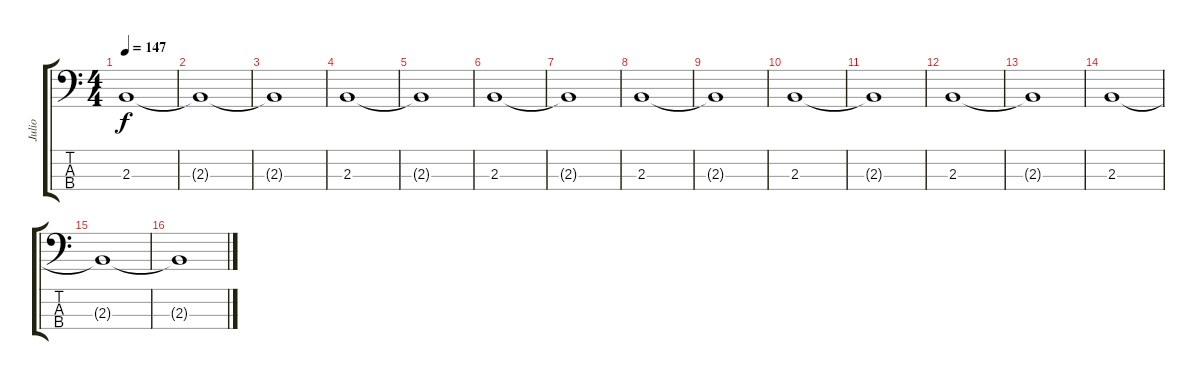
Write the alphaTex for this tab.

\track ("Julio" "Julio") {instrument electricbassfinger}
\staff {score tabs}
\tuning (G2 D2 A1 E1) {hide}
\ts (4 4)
\tempo 147
\clef f4
\ks c
2.3.1{dy f instrument electricbassfinger} |
2.3{t}.1 |
2.3{t}.1 |
2.3.1 |
2.3{t}.1 |
2.3.1 |
2.3{t}.1 |
2.3.1 |
2.3{t}.1 |
2.3.1 |
2.3{t}.1 |
2.3.1 |
2.3{t}.1 |
2.3.1 |
2.3{t}.1 |
2.3{t}.1
